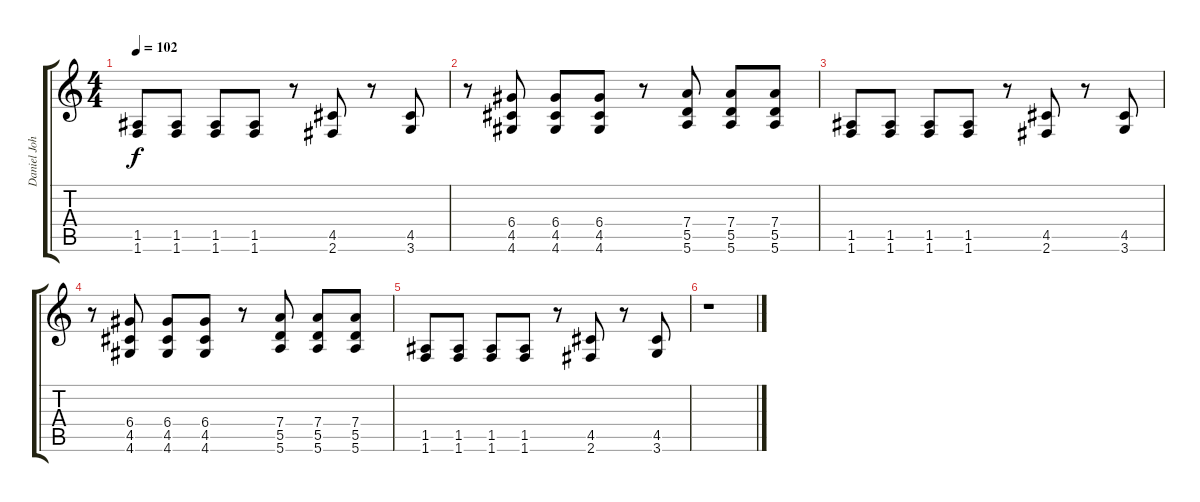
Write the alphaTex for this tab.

\track ("Daniel Johns (gtr3)" "Daniel Joh") {instrument distortionguitar}
\staff {score tabs}
\tuning (E4 B3 G3 D3 A2 E2) {hide}
\ts (4 4)
\tempo 102
\clef g2
\ks c
(1.5 1.6).8{dy f} (1.5 1.6).8 (1.5 1.6).8 (1.5 1.6).8 r.8 (4.5 2.6).8 r.8 (4.5 3.6).8 |
r.8 (6.4 4.5 4.6).8 (6.4 4.5 4.6).8 (6.4 4.5 4.6).8 r.8 (7.4 5.5 5.6).8 (7.4 5.5 5.6).8 (7.4 5.5 5.6).8 |
(1.5 1.6).8 (1.5 1.6).8 (1.5 1.6).8 (1.5 1.6).8 r.8 (4.5 2.6).8 r.8 (4.5 3.6).8 |
r.8 (6.4 4.5 4.6).8 (6.4 4.5 4.6).8 (6.4 4.5 4.6).8 r.8 (7.4 5.5 5.6).8 (7.4 5.5 5.6).8 (7.4 5.5 5.6).8 |
(1.5 1.6).8 (1.5 1.6).8 (1.5 1.6).8 (1.5 1.6).8 r.8 (4.5 2.6).8 r.8 (4.5 3.6).8 |
r.1
